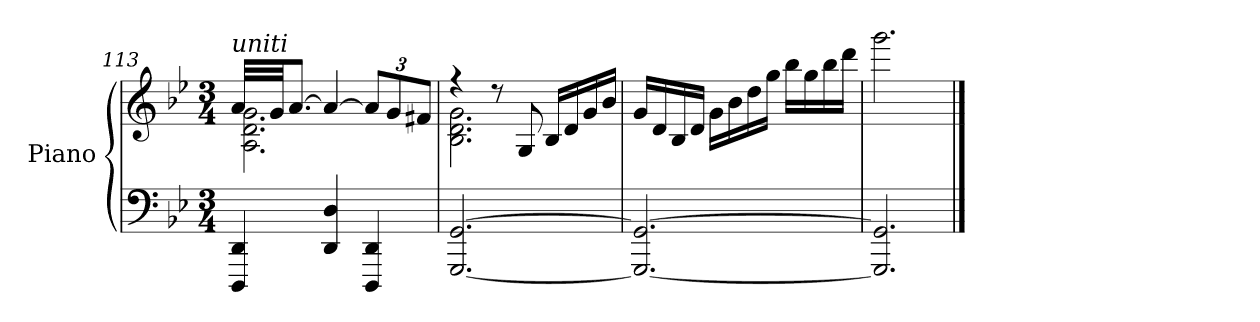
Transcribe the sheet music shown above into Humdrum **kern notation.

**kern	**kern
*part1	*part1
*staff2	*staff1
*I"Piano	*
*I'Pno.	*
*clefF4	*clefG2
*k[b-e-]	*k[b-e-]
*M3/4	*M3/4
=113	=113
*	*^
!	!LO:TX:a:i:t=uniti	!
4DDD/ 4DD/	32a/LLL	2.A\ 2.d\ 2.g\
.	32g/JJ	.
.	[8.a/J	.
4DD/ 4D/	4a/_	.
*	*Xbrackettup	*
4DDD/ 4DD/	12a/L]	.
.	12g/	.
.	12f#X/J	.
=114	=114	=114
[2.GGG/ [2.GG/	4r	2.B-\ 2.d\ 2.g\
.	8r	.
.	8G/	.
.	16B-/LL	.
.	16d/	.
.	16g/	.
.	16b-/JJ	.
*	*v	*v
!!LO:LB:g=z
=115	=115
2.GGG/_ 2.GG/_	16g/LL
.	16d/
.	16B-/
.	16d/JJ
.	16g\LL
.	16b-\
.	16dd\
.	16gg\JJ
.	16bb-\LL
.	16gg\
.	16bb-\
.	16ddd\JJ
=116	=116
2.GGG/] 2.GG/]	2.ggg\
==	==
*-	*-
